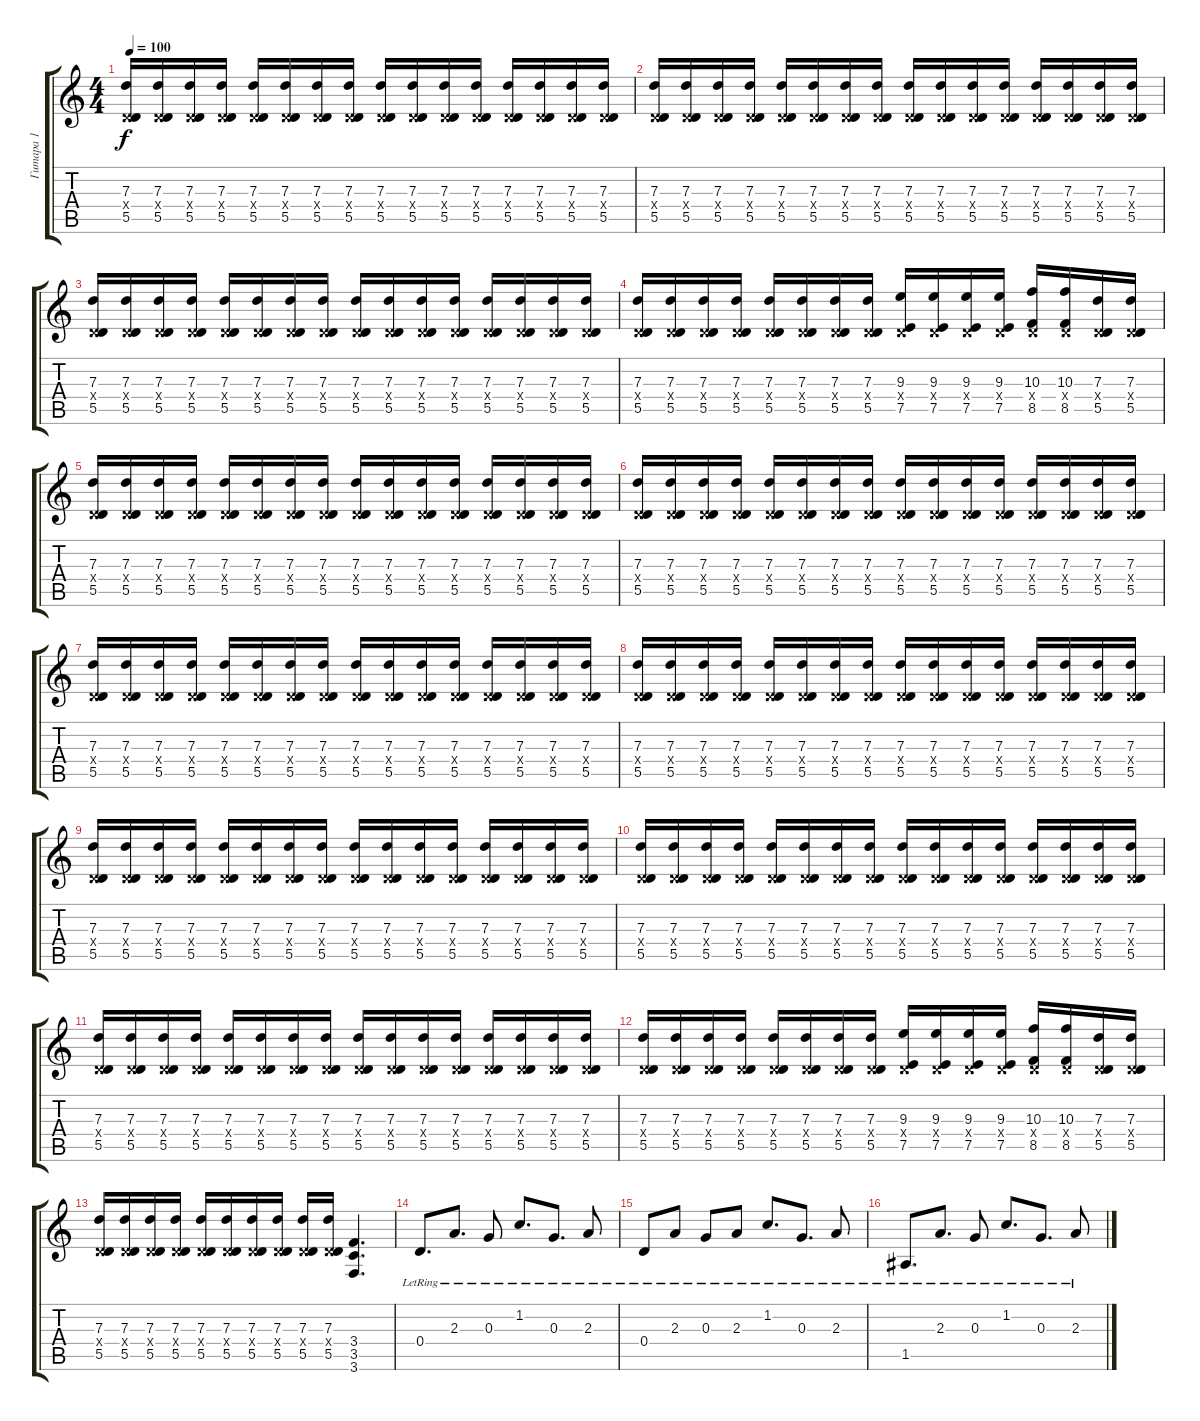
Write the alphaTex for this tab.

\track ("Гитара 1" "Гитара 1") {instrument distortionguitar}
\staff {score tabs}
\tuning (E4 B3 G3 D3 A2 D2) {hide}
\ts (4 4)
\tempo 100
\clef g2
\ks c
(7.3 0.4{x} 5.5).16{dy f} (7.3 0.4{x} 5.5).16 (7.3 0.4{x} 5.5).16 (7.3 0.4{x} 5.5).16 (7.3 0.4{x} 5.5).16 (7.3 0.4{x} 5.5).16 (7.3 0.4{x} 5.5).16 (7.3 0.4{x} 5.5).16 (7.3 0.4{x} 5.5).16 (7.3 0.4{x} 5.5).16 (7.3 0.4{x} 5.5).16 (7.3 0.4{x} 5.5).16 (7.3 0.4{x} 5.5).16 (7.3 0.4{x} 5.5).16 (7.3 0.4{x} 5.5).16 (7.3 0.4{x} 5.5).16 |
(7.3 0.4{x} 5.5).16 (7.3 0.4{x} 5.5).16 (7.3 0.4{x} 5.5).16 (7.3 0.4{x} 5.5).16 (7.3 0.4{x} 5.5).16 (7.3 0.4{x} 5.5).16 (7.3 0.4{x} 5.5).16 (7.3 0.4{x} 5.5).16 (7.3 0.4{x} 5.5).16 (7.3 0.4{x} 5.5).16 (7.3 0.4{x} 5.5).16 (7.3 0.4{x} 5.5).16 (7.3 0.4{x} 5.5).16 (7.3 0.4{x} 5.5).16 (7.3 0.4{x} 5.5).16 (7.3 0.4{x} 5.5).16 |
(7.3 0.4{x} 5.5).16 (7.3 0.4{x} 5.5).16 (7.3 0.4{x} 5.5).16 (7.3 0.4{x} 5.5).16 (7.3 0.4{x} 5.5).16 (7.3 0.4{x} 5.5).16 (7.3 0.4{x} 5.5).16 (7.3 0.4{x} 5.5).16 (7.3 0.4{x} 5.5).16 (7.3 0.4{x} 5.5).16 (7.3 0.4{x} 5.5).16 (7.3 0.4{x} 5.5).16 (7.3 0.4{x} 5.5).16 (7.3 0.4{x} 5.5).16 (7.3 0.4{x} 5.5).16 (7.3 0.4{x} 5.5).16 |
(7.3 0.4{x} 5.5).16 (7.3 0.4{x} 5.5).16 (7.3 0.4{x} 5.5).16 (7.3 0.4{x} 5.5).16 (7.3 0.4{x} 5.5).16 (7.3 0.4{x} 5.5).16 (7.3 0.4{x} 5.5).16 (7.3 0.4{x} 5.5).16 (9.3 0.4{x} 7.5).16 (9.3 0.4{x} 7.5).16 (9.3 0.4{x} 7.5).16 (9.3 0.4{x} 7.5).16 (10.3 0.4{x} 8.5).16 (10.3 0.4{x} 8.5).16 (7.3 0.4{x} 5.5).16 (7.3 0.4{x} 5.5).16 |
(7.3 0.4{x} 5.5).16 (7.3 0.4{x} 5.5).16 (7.3 0.4{x} 5.5).16 (7.3 0.4{x} 5.5).16 (7.3 0.4{x} 5.5).16 (7.3 0.4{x} 5.5).16 (7.3 0.4{x} 5.5).16 (7.3 0.4{x} 5.5).16 (7.3 0.4{x} 5.5).16 (7.3 0.4{x} 5.5).16 (7.3 0.4{x} 5.5).16 (7.3 0.4{x} 5.5).16 (7.3 0.4{x} 5.5).16 (7.3 0.4{x} 5.5).16 (7.3 0.4{x} 5.5).16 (7.3 0.4{x} 5.5).16 |
(7.3 0.4{x} 5.5).16 (7.3 0.4{x} 5.5).16 (7.3 0.4{x} 5.5).16 (7.3 0.4{x} 5.5).16 (7.3 0.4{x} 5.5).16 (7.3 0.4{x} 5.5).16 (7.3 0.4{x} 5.5).16 (7.3 0.4{x} 5.5).16 (7.3 0.4{x} 5.5).16 (7.3 0.4{x} 5.5).16 (7.3 0.4{x} 5.5).16 (7.3 0.4{x} 5.5).16 (7.3 0.4{x} 5.5).16 (7.3 0.4{x} 5.5).16 (7.3 0.4{x} 5.5).16 (7.3 0.4{x} 5.5).16 |
(7.3 0.4{x} 5.5).16 (7.3 0.4{x} 5.5).16 (7.3 0.4{x} 5.5).16 (7.3 0.4{x} 5.5).16 (7.3 0.4{x} 5.5).16 (7.3 0.4{x} 5.5).16 (7.3 0.4{x} 5.5).16 (7.3 0.4{x} 5.5).16 (7.3 0.4{x} 5.5).16 (7.3 0.4{x} 5.5).16 (7.3 0.4{x} 5.5).16 (7.3 0.4{x} 5.5).16 (7.3 0.4{x} 5.5).16 (7.3 0.4{x} 5.5).16 (7.3 0.4{x} 5.5).16 (7.3 0.4{x} 5.5).16 |
(7.3 0.4{x} 5.5).16 (7.3 0.4{x} 5.5).16 (7.3 0.4{x} 5.5).16 (7.3 0.4{x} 5.5).16 (7.3 0.4{x} 5.5).16 (7.3 0.4{x} 5.5).16 (7.3 0.4{x} 5.5).16 (7.3 0.4{x} 5.5).16 (7.3 0.4{x} 5.5).16 (7.3 0.4{x} 5.5).16 (7.3 0.4{x} 5.5).16 (7.3 0.4{x} 5.5).16 (7.3 0.4{x} 5.5).16 (7.3 0.4{x} 5.5).16 (7.3 0.4{x} 5.5).16 (7.3 0.4{x} 5.5).16 |
(7.3 0.4{x} 5.5).16 (7.3 0.4{x} 5.5).16 (7.3 0.4{x} 5.5).16 (7.3 0.4{x} 5.5).16 (7.3 0.4{x} 5.5).16 (7.3 0.4{x} 5.5).16 (7.3 0.4{x} 5.5).16 (7.3 0.4{x} 5.5).16 (7.3 0.4{x} 5.5).16 (7.3 0.4{x} 5.5).16 (7.3 0.4{x} 5.5).16 (7.3 0.4{x} 5.5).16 (7.3 0.4{x} 5.5).16 (7.3 0.4{x} 5.5).16 (7.3 0.4{x} 5.5).16 (7.3 0.4{x} 5.5).16 |
(7.3 0.4{x} 5.5).16 (7.3 0.4{x} 5.5).16 (7.3 0.4{x} 5.5).16 (7.3 0.4{x} 5.5).16 (7.3 0.4{x} 5.5).16 (7.3 0.4{x} 5.5).16 (7.3 0.4{x} 5.5).16 (7.3 0.4{x} 5.5).16 (7.3 0.4{x} 5.5).16 (7.3 0.4{x} 5.5).16 (7.3 0.4{x} 5.5).16 (7.3 0.4{x} 5.5).16 (7.3 0.4{x} 5.5).16 (7.3 0.4{x} 5.5).16 (7.3 0.4{x} 5.5).16 (7.3 0.4{x} 5.5).16 |
(7.3 0.4{x} 5.5).16 (7.3 0.4{x} 5.5).16 (7.3 0.4{x} 5.5).16 (7.3 0.4{x} 5.5).16 (7.3 0.4{x} 5.5).16 (7.3 0.4{x} 5.5).16 (7.3 0.4{x} 5.5).16 (7.3 0.4{x} 5.5).16 (7.3 0.4{x} 5.5).16 (7.3 0.4{x} 5.5).16 (7.3 0.4{x} 5.5).16 (7.3 0.4{x} 5.5).16 (7.3 0.4{x} 5.5).16 (7.3 0.4{x} 5.5).16 (7.3 0.4{x} 5.5).16 (7.3 0.4{x} 5.5).16 |
(7.3 0.4{x} 5.5).16 (7.3 0.4{x} 5.5).16 (7.3 0.4{x} 5.5).16 (7.3 0.4{x} 5.5).16 (7.3 0.4{x} 5.5).16 (7.3 0.4{x} 5.5).16 (7.3 0.4{x} 5.5).16 (7.3 0.4{x} 5.5).16 (9.3 0.4{x} 7.5).16 (9.3 0.4{x} 7.5).16 (9.3 0.4{x} 7.5).16 (9.3 0.4{x} 7.5).16 (10.3 0.4{x} 8.5).16 (10.3 0.4{x} 8.5).16 (7.3 0.4{x} 5.5).16 (7.3 0.4{x} 5.5).16 |
(7.3 0.4{x} 5.5).16 (7.3 0.4{x} 5.5).16 (7.3 0.4{x} 5.5).16 (7.3 0.4{x} 5.5).16 (7.3 0.4{x} 5.5).16 (7.3 0.4{x} 5.5).16 (7.3 0.4{x} 5.5).16 (7.3 0.4{x} 5.5).16 (7.3 0.4{x} 5.5).16 (7.3 0.4{x} 5.5).16 (3.4 3.5 3.6).4{d volume 13} |
0.4{lr}.8{d instrument electricguitarjazz} 2.3{lr}.8{d} 0.3{lr}.8 1.2{lr}.8{d} 0.3{lr}.8{d} 2.3{lr}.8 |
0.4{lr}.8 2.3{lr}.8 0.3{lr}.8 2.3{lr}.8 1.2{lr}.8{d} 0.3{lr}.8{d} 2.3{lr}.8 |
1.5{lr}.8{d} 2.3{lr}.8{d} 0.3{lr}.8 1.2{lr}.8{d} 0.3{lr}.8{d} 2.3{lr}.8
